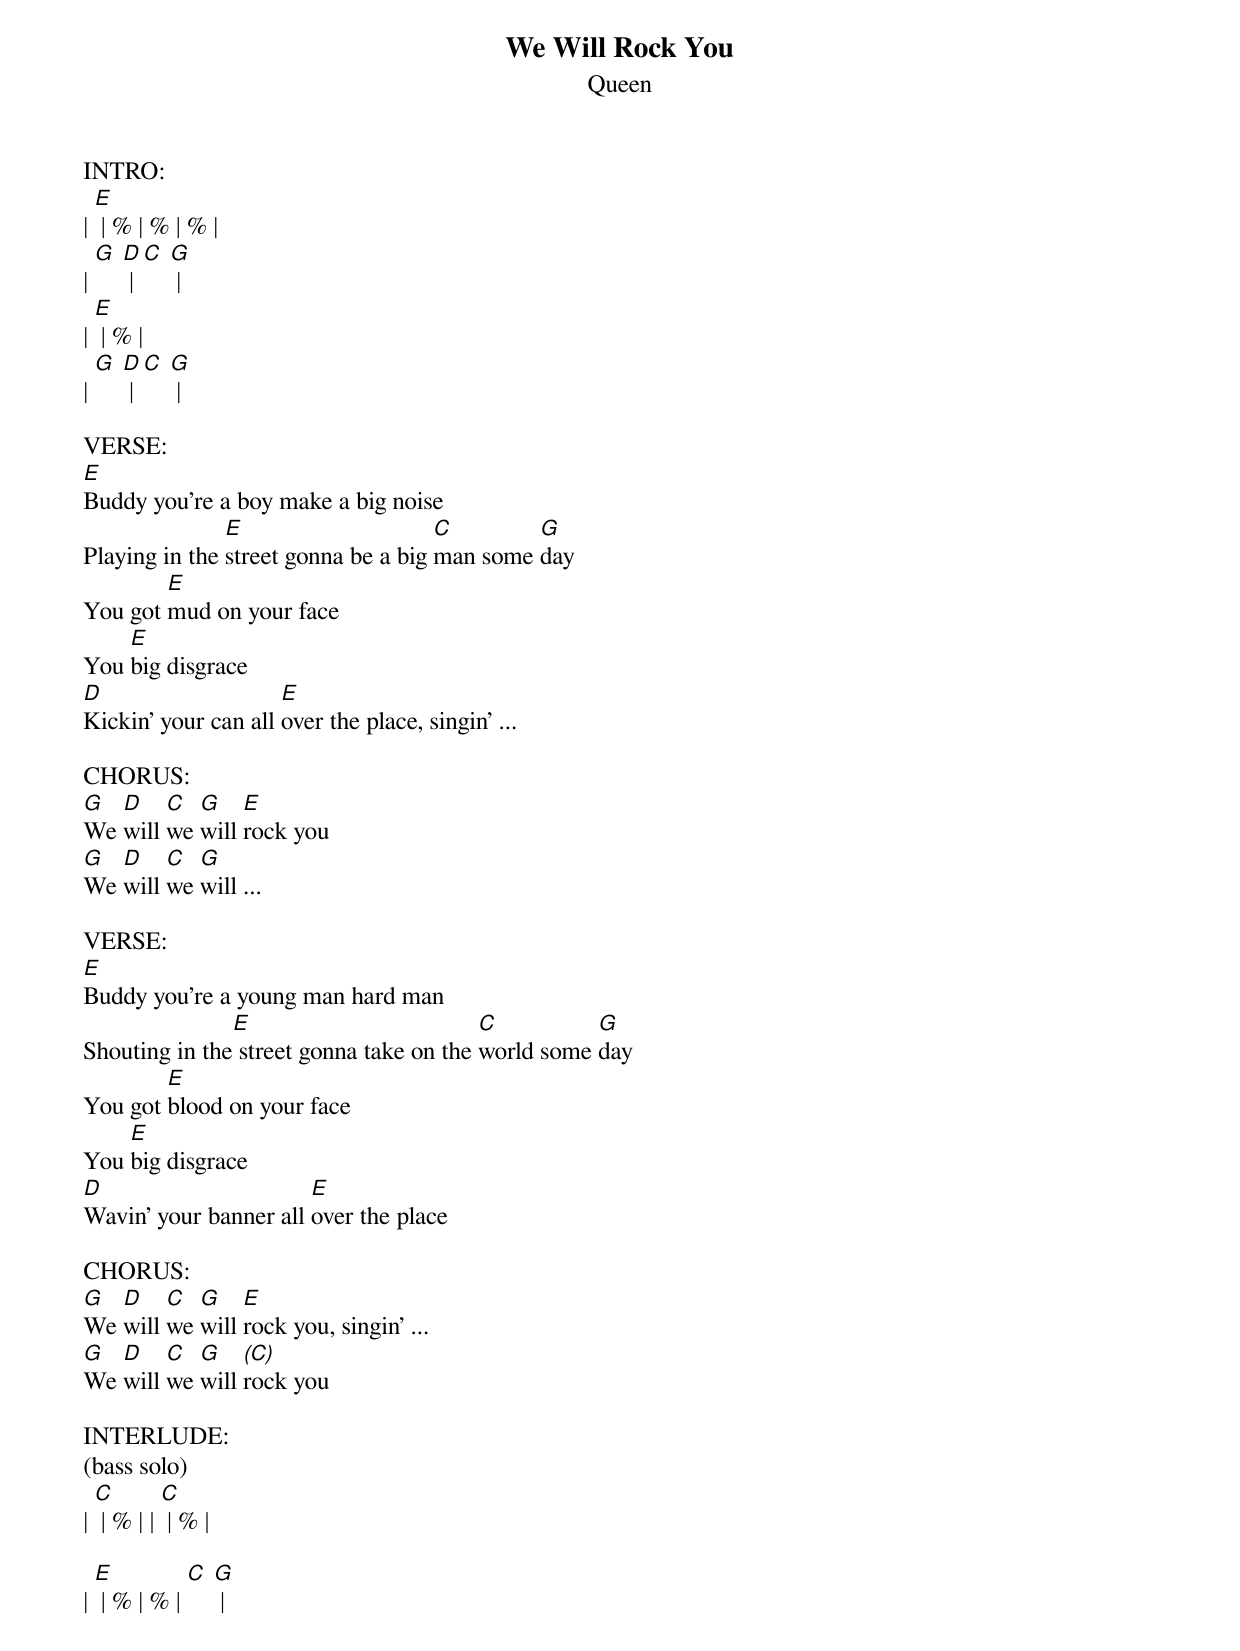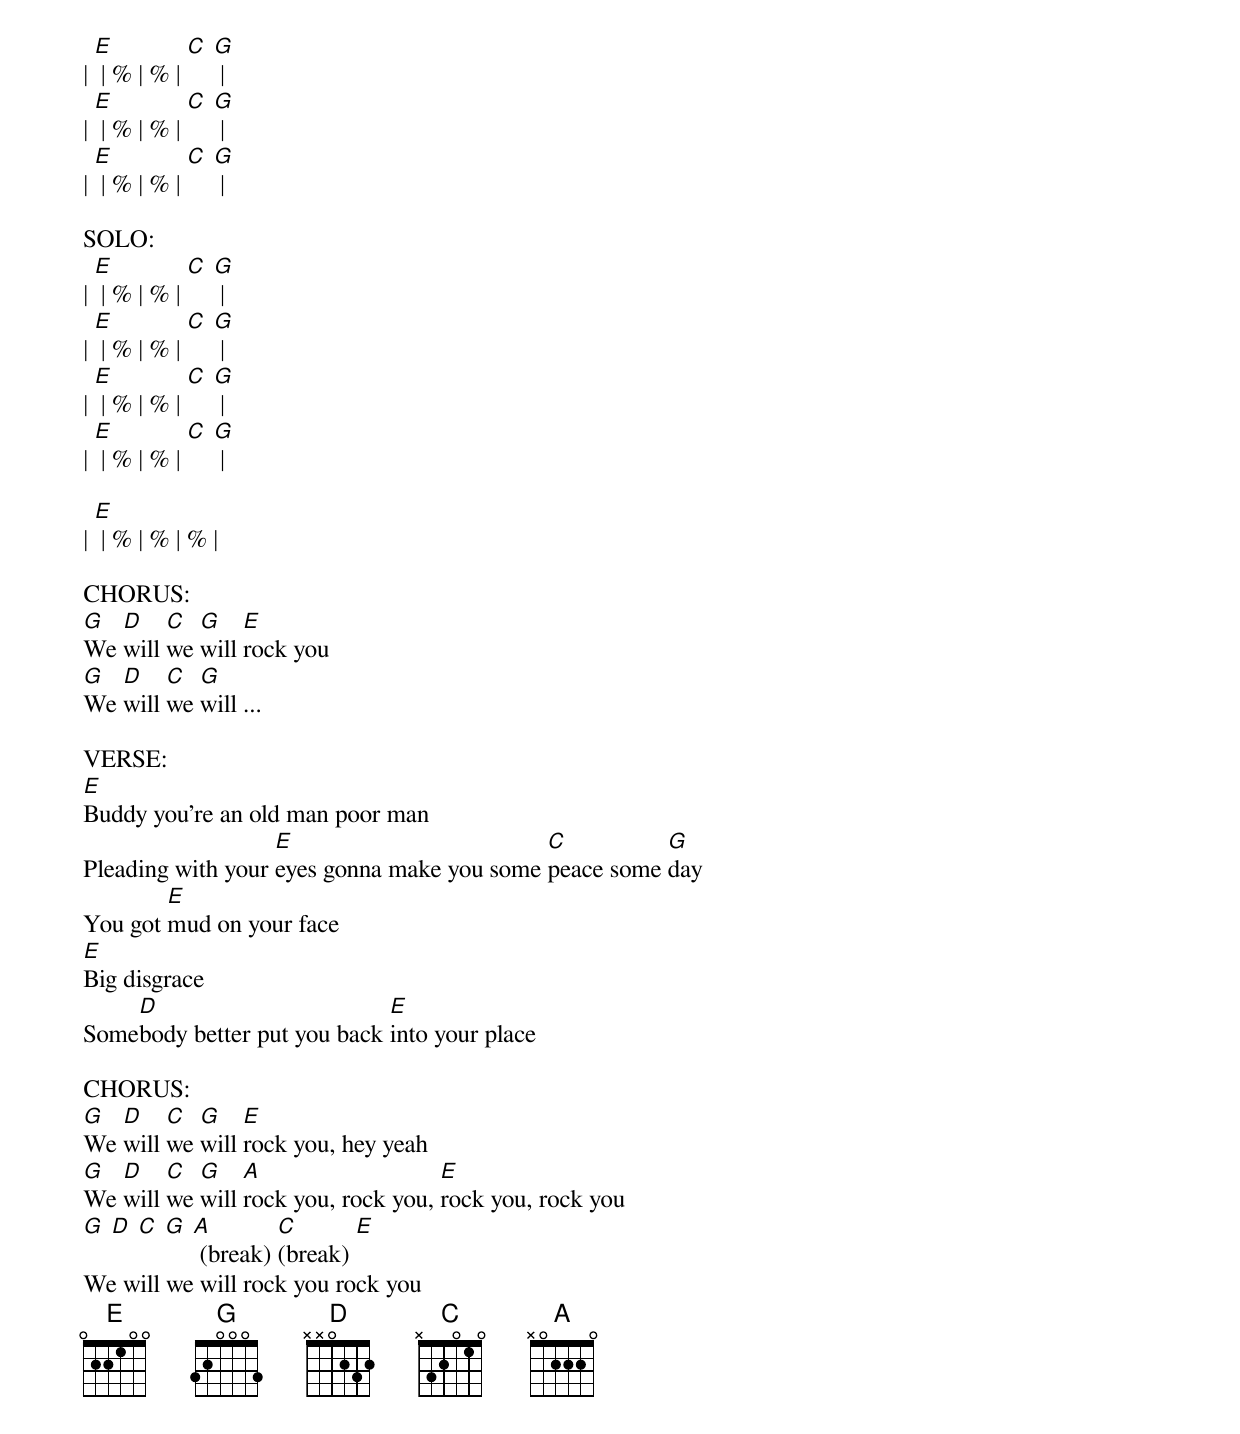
{t: We Will Rock You}
{st: Queen}
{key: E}


INTRO:
| [E] | % | % | % |
| [G] [D] | [C] [G] |
| [E] | % |
| [G] [D] | [C] [G] |

VERSE:
[E]Buddy you're a boy make a big noise
Playing in the [E]street gonna be a big [C]man some [G]day
You got [E]mud on your face
You [E]big disgrace
[D]Kickin' your can all [E]over the place, singin' ...

CHORUS:
[G]We [D]will [C]we [G]will [E]rock you
[G]We [D]will [C]we [G]will ...

VERSE:
[E]Buddy you're a young man hard man
Shouting in the[E] street gonna take on the [C]world some [G]day
You got [E]blood on your face
You [E]big disgrace
[D]Wavin' your banner all [E]over the place

CHORUS:
[G]We [D]will [C]we [G]will [E]rock you, singin' ...
[G]We [D]will [C]we [G]will [(C)]rock you

INTERLUDE:
(bass solo)
| [C] | % | | [C] | % |

| [E] | % | % | [C] [G] |
| [E] | % | % | [C] [G] |
| [E] | % | % | [C] [G] |
| [E] | % | % | [C] [G] |

SOLO:
| [E] | % | % | [C] [G] |
| [E] | % | % | [C] [G] |
| [E] | % | % | [C] [G] |
| [E] | % | % | [C] [G] |

| [E] | % | % | % |

CHORUS:
[G]We [D]will [C]we [G]will [E]rock you
[G]We [D]will [C]we [G]will ...

VERSE:
[E]Buddy you're an old man poor man
Pleading with your [E]eyes gonna make you some [C]peace some [G]day
You got [E]mud on your face
[E]Big disgrace
Some[D]body better put you back [E]into your place

CHORUS:
[G]We [D]will [C]we [G]will [E]rock you, hey yeah
[G]We [D]will [C]we [G]will [A]rock you, rock you, [E]rock you, rock you
[G] [D] [C] [G] [A] (break) [C](break) [E]
We will we will rock you rock you
